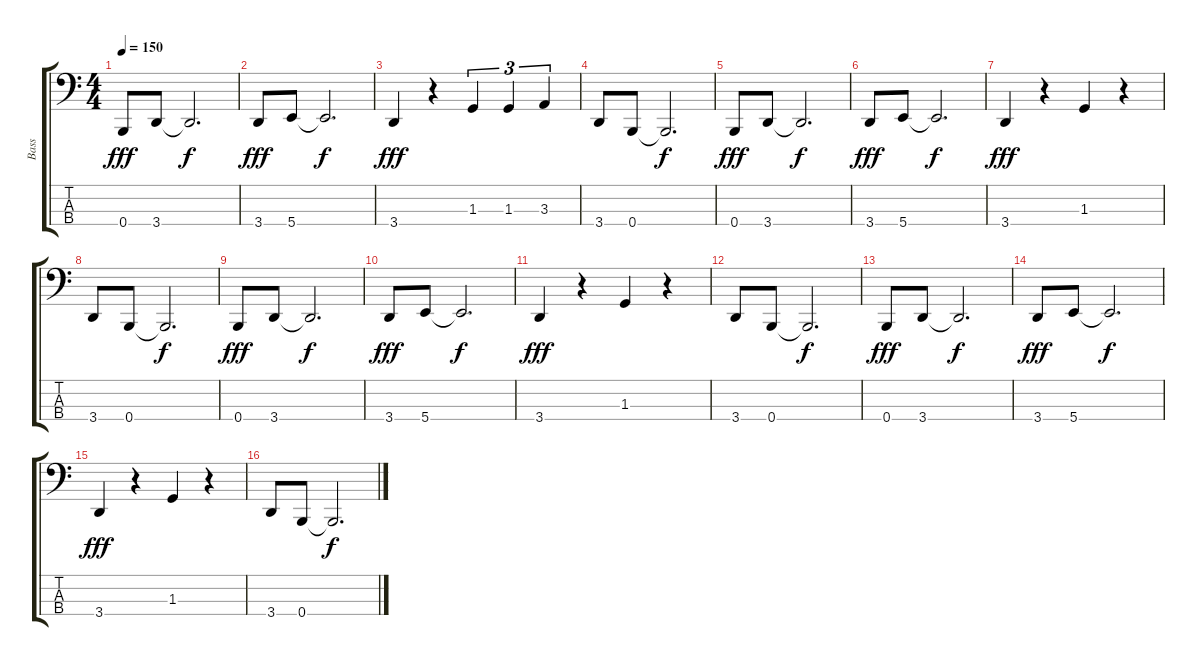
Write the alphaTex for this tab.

\track ("Bass" "Bass") {instrument electricbasspick}
\staff {score tabs}
\tuning (E2 B1 Gb1 B0) {hide}
\ts (4 4)
\tempo 150
\clef f4
\ks c
0.4.8{dy fff} 3.4.8 3.4{t}.2{d dy f} |
3.4.8{dy fff} 5.4.8 5.4{t}.2{d dy f} |
3.4.4{dy fff} r.4 1.3.4{tu (3 2)} 1.3.4{tu (3 2)} 3.3.4{tu (3 2)} |
3.4.8 0.4.8 0.4{t}.2{d dy f} |
0.4.8{dy fff} 3.4.8 3.4{t}.2{d dy f} |
3.4.8{dy fff} 5.4.8 5.4{t}.2{d dy f} |
3.4.4{dy fff} r.4 1.3.4 r.4 |
3.4.8 0.4.8 0.4{t}.2{d dy f} |
0.4.8{dy fff} 3.4.8 3.4{t}.2{d dy f} |
3.4.8{dy fff} 5.4.8 5.4{t}.2{d dy f} |
3.4.4{dy fff} r.4 1.3.4 r.4 |
3.4.8 0.4.8 0.4{t}.2{d dy f} |
0.4.8{dy fff} 3.4.8 3.4{t}.2{d dy f} |
3.4.8{dy fff} 5.4.8 5.4{t}.2{d dy f} |
3.4.4{dy fff} r.4 1.3.4 r.4 |
3.4.8 0.4.8 0.4{t}.2{d dy f}
